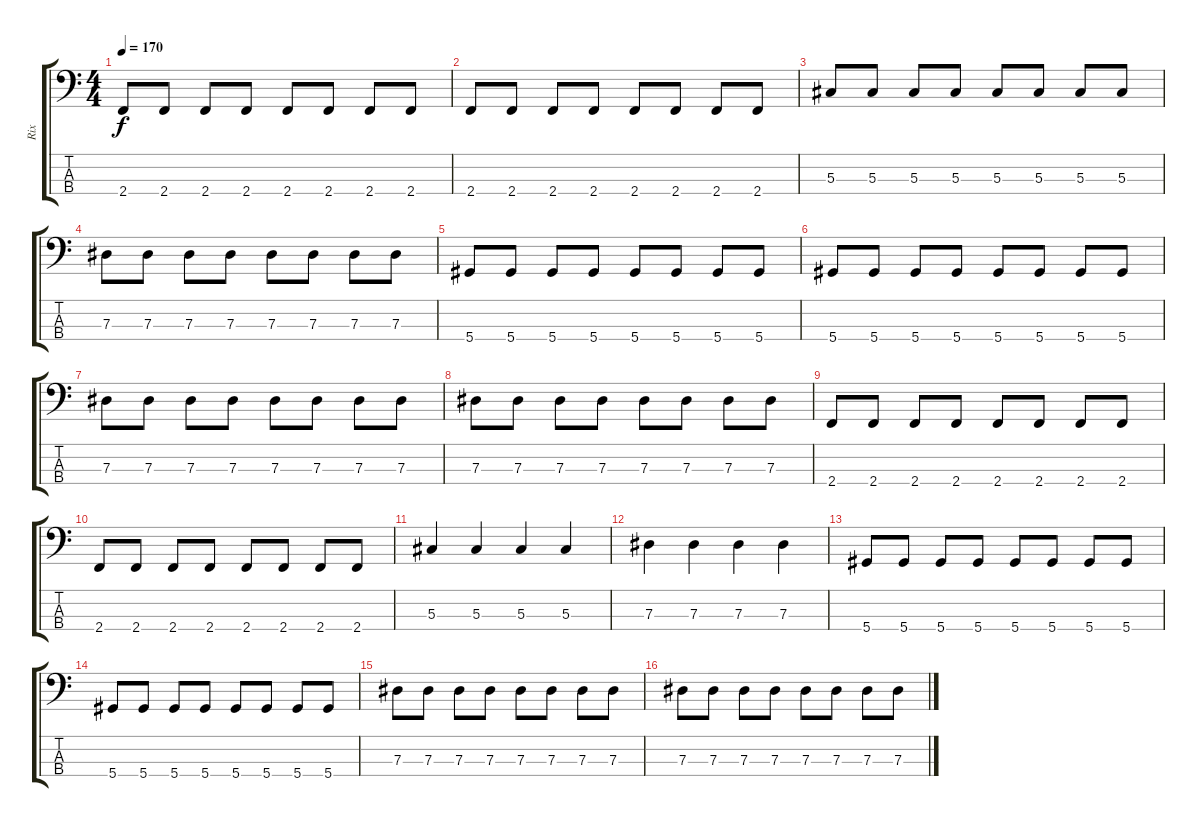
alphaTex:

\track ("Rix" "Rix") {instrument electricbasspick}
\staff {score tabs}
\tuning (Gb2 Db2 Ab1 Eb1) {hide}
\ts (4 4)
\tempo 170
\clef f4
\ks c
2.4.8{dy f} 2.4.8 2.4.8 2.4.8 2.4.8 2.4.8 2.4.8 2.4.8 |
2.4.8 2.4.8 2.4.8 2.4.8 2.4.8 2.4.8 2.4.8 2.4.8 |
5.3.8 5.3.8 5.3.8 5.3.8 5.3.8 5.3.8 5.3.8 5.3.8 |
7.3.8 7.3.8 7.3.8 7.3.8 7.3.8 7.3.8 7.3.8 7.3.8 |
5.4.8 5.4.8 5.4.8 5.4.8 5.4.8 5.4.8 5.4.8 5.4.8 |
5.4.8 5.4.8 5.4.8 5.4.8 5.4.8 5.4.8 5.4.8 5.4.8 |
7.3.8 7.3.8 7.3.8 7.3.8 7.3.8 7.3.8 7.3.8 7.3.8 |
7.3.8 7.3.8 7.3.8 7.3.8 7.3.8 7.3.8 7.3.8 7.3.8 |
2.4.8 2.4.8 2.4.8 2.4.8 2.4.8 2.4.8 2.4.8 2.4.8 |
2.4.8 2.4.8 2.4.8 2.4.8 2.4.8 2.4.8 2.4.8 2.4.8 |
5.3.4 5.3.4 5.3.4 5.3.4 |
7.3.4 7.3.4 7.3.4 7.3.4 |
5.4.8 5.4.8 5.4.8 5.4.8 5.4.8 5.4.8 5.4.8 5.4.8 |
5.4.8 5.4.8 5.4.8 5.4.8 5.4.8 5.4.8 5.4.8 5.4.8 |
7.3.8 7.3.8 7.3.8 7.3.8 7.3.8 7.3.8 7.3.8 7.3.8 |
7.3.8 7.3.8 7.3.8 7.3.8 7.3.8 7.3.8 7.3.8 7.3.8
